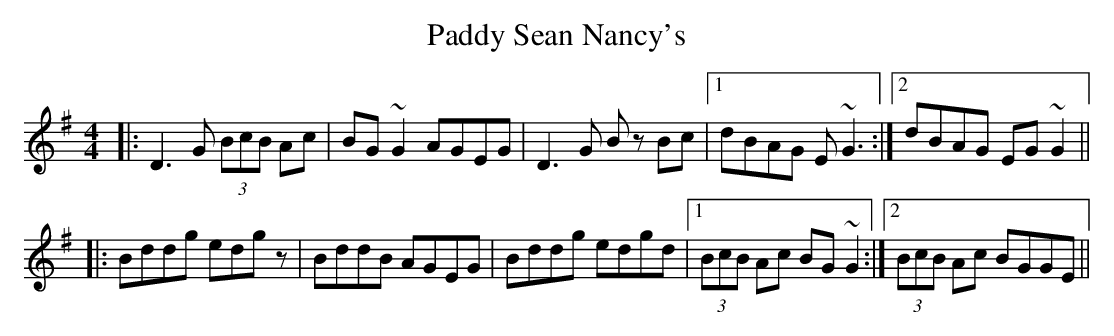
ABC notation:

X:1
T: Paddy Sean Nancy's
M: 4/4
L: 1/8
K: Gmaj
|:D3G (3BcB Ac|BG ~G2 AGEG|D3G Bz Bc|1 dBAG E~G3:|2 dBAG EG~G2||
|:Bddg edg z|BddB AGEG|Bddg edgd|1 (3BcB Ac BG~G2:|2 (3BcB Ac BGGE||
